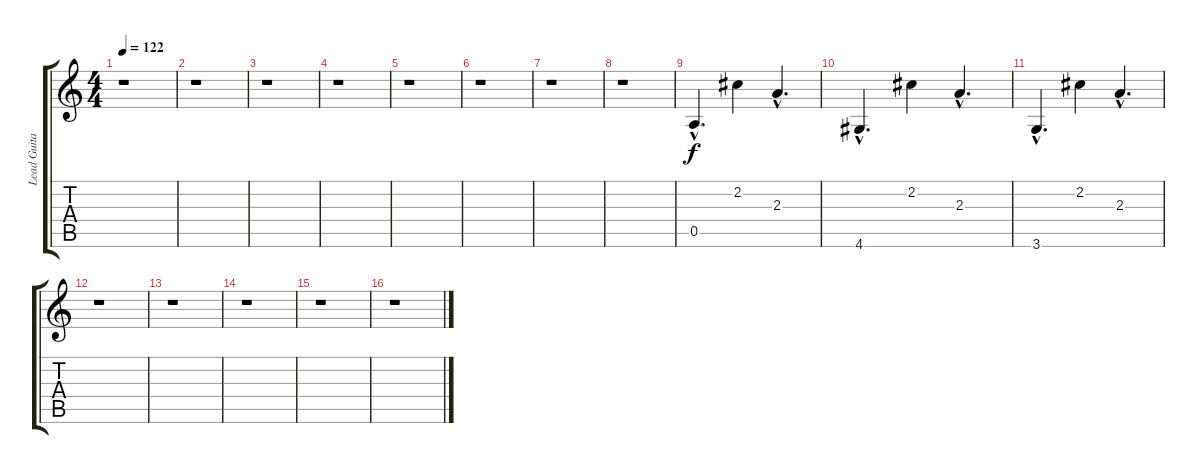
\track ("Lead Guitar" "Lead Guita") {instrument distortionguitar}
\staff {score tabs}
\tuning (E4 B3 G3 D3 A2 E2) {hide}
\ts (4 4)
\tempo 122
\clef g2
\ks c
r.1{dy f} |
r.1 |
r.1 |
r.1 |
r.1 |
r.1 |
r.1 |
r.1 |
0.5{hac}.4{d} 2.2.4 2.3{hac}.4{d} |
4.6{hac}.4{d} 2.2.4 2.3{hac}.4{d} |
3.6{hac}.4{d} 2.2.4 2.3{hac}.4{d} |
r.1 |
r.1 |
r.1 |
r.1 |
r.1
